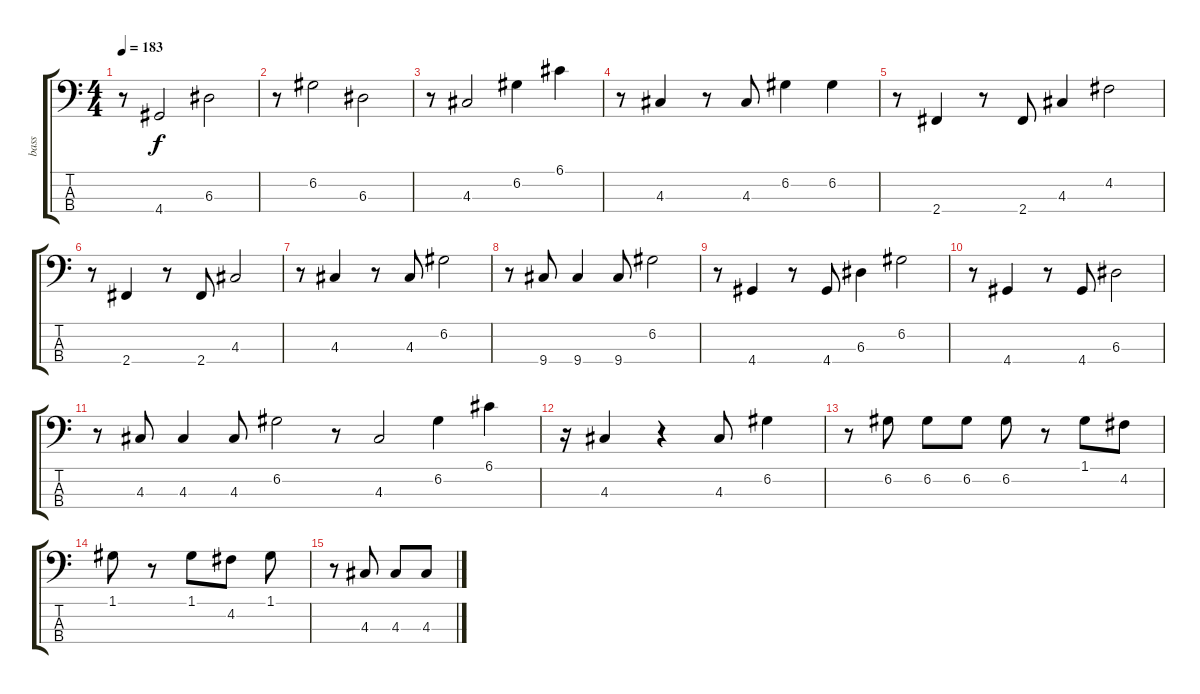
\track ("bass" "bass") {instrument electricbassfinger}
\staff {score tabs}
\tuning (G2 D2 A1 E1) {hide}
\ts (4 4)
\tempo 183
\clef f4
\ks c
r.8{dy f} 4.4.2 6.3.2 |
r.8 6.2.2 6.3.2 |
r.8 4.3.2 6.2.4 6.1.4 |
r.8 4.3.4 r.8 4.3.8 6.2.4 6.2.4 |
r.8 2.4.4 r.8 2.4.8 4.3.4 4.2.2 |
r.8 2.4.4 r.8 2.4.8 4.3.2 |
r.8 4.3.4 r.8 4.3.8 6.2.2 |
r.8 9.4.8 9.4.4 9.4.8 6.2.2 |
r.8 4.4.4 r.8 4.4.8 6.3.4 6.2.2 |
r.8 4.4.4 r.8 4.4.8 6.3.2 |
r.8 4.3.8 4.3.4 4.3.8 6.2.2 r.8 4.3.2 6.2.4 6.1.4 |
r.16 4.3.4 r.4 4.3.8 6.2.4 |
r.8 6.2.8 6.2.8 6.2.8 6.2.8 r.8 1.1.8 4.2.8 |
1.1.8 r.8 1.1.8 4.2.8 1.1.8 |
r.8 4.3.8 4.3.8 4.3.8
